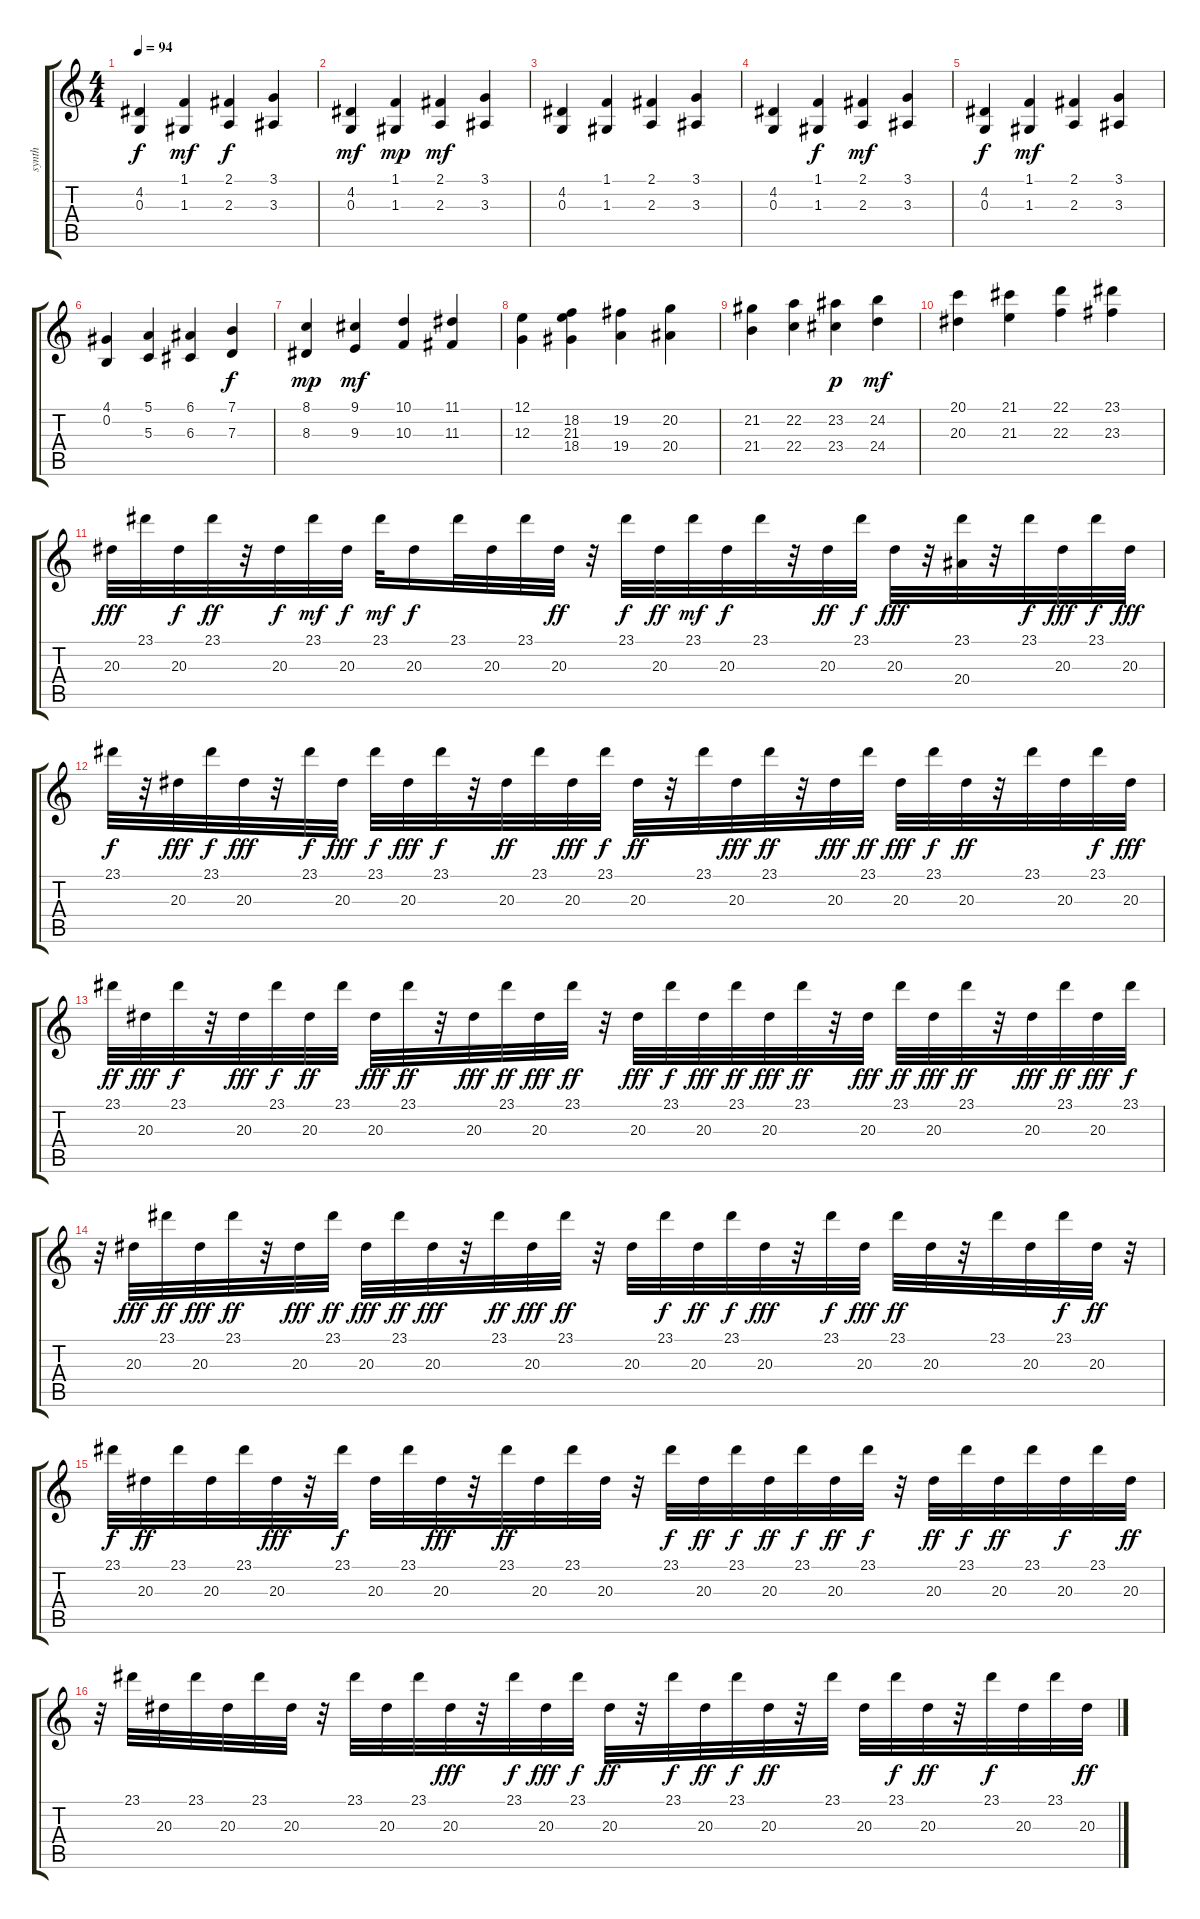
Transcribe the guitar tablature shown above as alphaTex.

\track ("synth" "synth") {instrument stringensemble2}
\staff {score tabs}
\tuning (E4 B3 G3 D3 A2 E2) {hide}
\ts (4 4)
\tempo 94
\clef g2
\ks c
(4.2 0.3).4{dy f} (1.1 1.3).4{dy mf} (2.1 2.3).4{dy f} (3.1 3.3).4 |
(4.2 0.3).4{dy mf} (1.1 1.3).4{dy mp} (2.1 2.3).4{dy mf} (3.1 3.3).4 |
(4.2 0.3).4 (1.1 1.3).4 (2.1 2.3).4 (3.1 3.3).4 |
(4.2 0.3).4 (1.1 1.3).4{dy f} (2.1 2.3).4{dy mf} (3.1 3.3).4 |
(4.2 0.3).4{dy f} (1.1 1.3).4{dy mf} (2.1 2.3).4 (3.1 3.3).4 |
(4.1 0.2).4 (5.1 5.3).4 (6.1 6.3).4 (7.1 7.3).4{dy f} |
(8.1 8.3).4{dy mp} (9.1 9.3).4{dy mf} (10.1 10.3).4 (11.1 11.3).4 |
(12.1 12.3).4 (18.2 21.3 18.4).4 (19.2 19.4).4 (20.2 20.4).4 |
(21.2 21.4).4 (22.2 22.4).4 (23.2 23.4).4{dy p} (24.2 24.4).4{dy mf} |
(20.1 20.3).4 (21.1 21.3).4 (22.1 22.3).4 (23.1 23.3).4 |
20.3.32{dy fff} 23.1.32 20.3.32{dy f} 23.1.32{dy ff} r.32 20.3.32{dy f} 23.1.32{dy mf} 20.3.32{dy f} 23.1.32{dy mf volume 15} 20.3.16{dy f} 23.1.32 20.3.32{volume 16} 23.1.32 20.3.32{dy ff} r.32 23.1.32{dy f} 20.3.32{dy ff} 23.1.32{dy mf} 20.3.32{dy f} 23.1.32 r.32 20.3.32{dy ff} 23.1.32{dy f volume 15} 20.3.32{dy fff volume 15} r.32 (23.1 20.4).32{volume 15} r.32 23.1.32{dy f} 20.3.32{dy fff} 23.1.32{dy f} 20.3.32{dy fff} |
23.1.32{dy f volume 15} r.32 20.3.32{dy fff} 23.1.32{dy f} 20.3.32{dy fff} r.32 23.1.32{dy f} 20.3.32{dy fff} 23.1.32{dy f volume 15} 20.3.32{dy fff volume 14} 23.1.32{dy f volume 14} r.32 20.3.32{dy ff volume 14} 23.1.32{volume 13} 20.3.32{dy fff volume 13} 23.1.32{dy f volume 13} 20.3.32{dy ff} r.32 23.1.32{volume 12} 20.3.32{dy fff} 23.1.32{dy ff volume 12} r.32 20.3.32{dy fff} 23.1.32{dy ff} 20.3.32{dy fff} 23.1.32{dy f volume 12} 20.3.32{dy ff volume 12} r.32 23.1.32{volume 11} 20.3.32 23.1.32{dy f volume 11} 20.3.32{dy fff volume 11} |
23.1.32{dy ff} 20.3.32{dy fff} 23.1.32{dy f} r.32 20.3.32{dy fff} 23.1.32{dy f volume 11} 20.3.32{dy ff volume 10} 23.1.32{volume 10} 20.3.32{dy fff} 23.1.32{dy ff volume 10} r.32 20.3.32{dy fff volume 9} 23.1.32{dy ff volume 9} 20.3.32{dy fff volume 8} 23.1.32{dy ff} r.32 20.3.32{dy fff} 23.1.32{dy f} 20.3.32{dy fff} 23.1.32{dy ff} 20.3.32{dy fff volume 8} 23.1.32{dy ff} r.32 20.3.32{dy fff volume 8} 23.1.32{dy ff} 20.3.32{dy fff volume 8} 23.1.32{dy ff} r.32 20.3.32{dy fff} 23.1.32{dy ff} 20.3.32{dy fff} 23.1.32{dy f} |
r.32 20.3.32{dy fff} 23.1.32{dy ff} 20.3.32{dy fff volume 7} 23.1.32{dy ff} r.32 20.3.32{dy fff} 23.1.32{dy ff volume 7} 20.3.32{dy fff volume 7} 23.1.32{dy ff volume 7} 20.3.32{dy fff} r.32 23.1.32{dy ff} 20.3.32{dy fff} 23.1.32{dy ff} r.32 20.3.32 23.1.32{dy f} 20.3.32{dy ff} 23.1.32{dy f volume 7} 20.3.32{dy fff volume 7} r.32 23.1.32{dy f} 20.3.32{dy fff volume 7} 23.1.32{dy ff} 20.3.32 r.32 23.1.32 20.3.32 23.1.32{dy f} 20.3.32{dy ff} r.32 |
23.1.32{dy f volume 7} 20.3.32{dy ff} 23.1.32 20.3.32{volume 6} 23.1.32 20.3.32{dy fff} r.32 23.1.32{dy f} 20.3.32 23.1.32{volume 6} 20.3.32{dy fff volume 6} r.32 23.1.32{dy ff} 20.3.32{volume 6} 23.1.32 20.3.32 r.32 23.1.32{dy f} 20.3.32{dy ff volume 6} 23.1.32{dy f} 20.3.32{dy ff volume 6} 23.1.32{dy f} 20.3.32{dy ff} 23.1.32{dy f} r.32 20.3.32{dy ff volume 6} 23.1.32{dy f volume 5} 20.3.32{dy ff} 23.1.32{volume 6} 20.3.32{dy f} 23.1.32{volume 5} 20.3.32{dy ff} |
r.32 23.1.32 20.3.32 23.1.32{volume 4} 20.3.32 23.1.32 20.3.32 r.32 23.1.32{volume 4} 20.3.32{volume 4} 23.1.32{volume 4} 20.3.32{dy fff} r.32 23.1.32{dy f} 20.3.32{dy fff} 23.1.32{dy f} 20.3.32{dy ff} r.32 23.1.32{dy f} 20.3.32{dy ff} 23.1.32{dy f} 20.3.32{dy ff} r.32 23.1.32 20.3.32 23.1.32{dy f volume 2} 20.3.32{dy ff volume 2} r.32 23.1.32{dy f} 20.3.32 23.1.32 20.3.32{dy ff}
